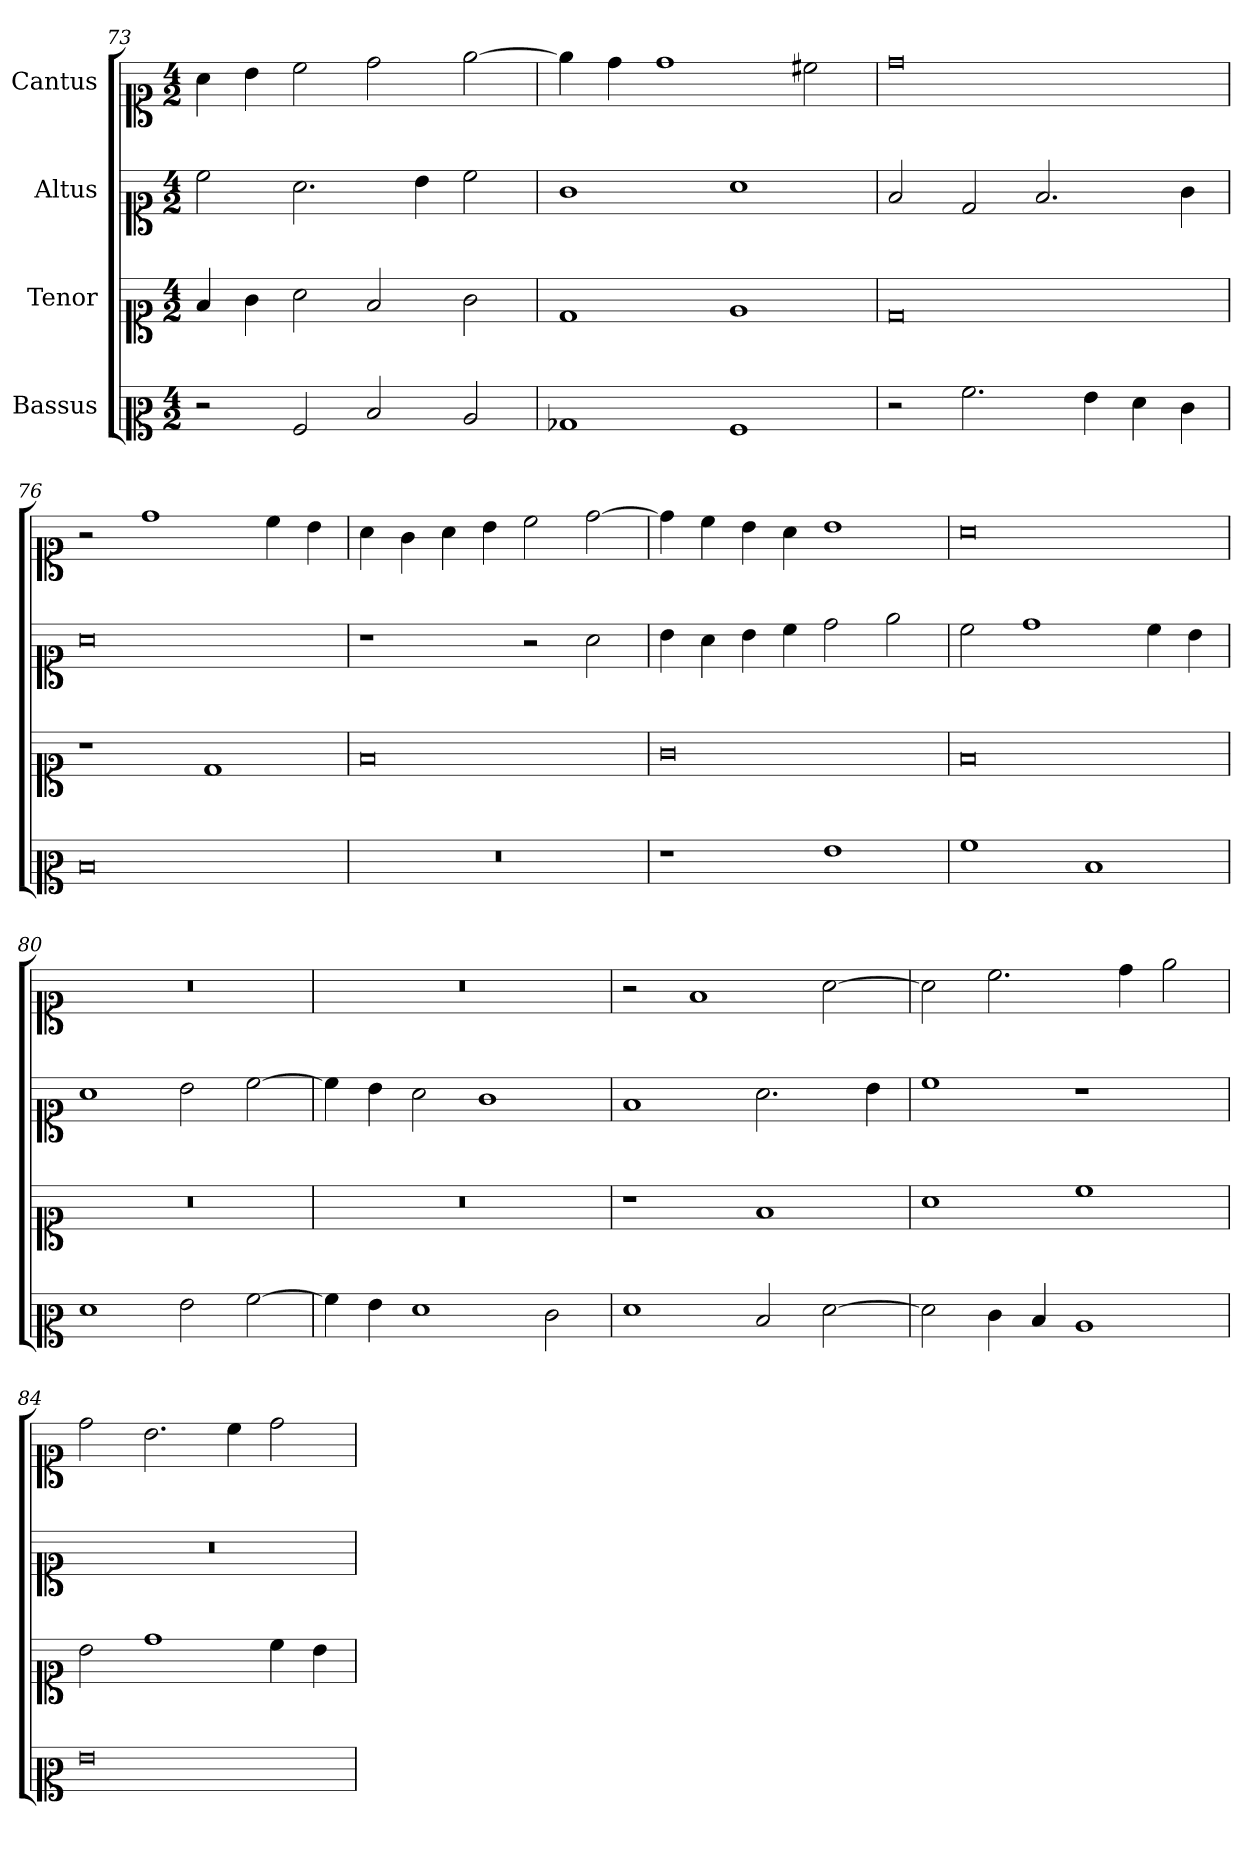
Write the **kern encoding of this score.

**kern	**kern	**kern	**kern
*part4	*part3	*part2	*part1
*staff4	*staff3	*staff2	*staff1
*I"Bassus	*I"Tenor	*I"Altus	*I"Cantus
*clefC2	*clefC1	*clefC1	*clefC1
*k[]	*k[]	*k[]	*k[]
*M4/2	*M4/2	*M4/2	*M4/2
=73	=73	=73	=73
2r	4f/	2cc\	4a\
.	4g\	.	4b\
2A/	2a\	2.a\	2cc\
2d/	2f/	.	2dd\
.	.	4b\	.
2c/	2g\	2cc\	[2ee\
=74	=74	=74	=74
1B-X/	1d/	1g\	4ee\]
.	.	.	4dd\
.	.	.	1dd\
1A/	1e/	1a\	.
.	.	.	2cc#X\
=75	=75	=75	=75
2r	0d/	2f/	0dd\
2.a\	.	2d/	.
.	.	2.f/	.
4g\	.	.	.
4f\	.	.	.
4e\	.	4g\	.
=76	=76	=76	=76
0d/	1r	0a\	2r
.	.	.	1dd\
.	1d/	.	.
.	.	.	4cc\
.	.	.	4b\
=77	=77	=77	=77
0r	0f/	1r	4a\
.	.	.	4g\
.	.	.	4a\
.	.	.	4b\
.	.	2r	2cc\
.	.	2a\	[2dd\
=78	=78	=78	=78
1r	0g\	4b\	4dd\]
.	.	4a\	4cc\
.	.	4b\	4b\
.	.	4cc\	4a\
1g\	.	2dd\	1b\
.	.	2ee\	.
=79	=79	=79	=79
1a\	0f/	2cc\	0a\
.	.	1dd\	.
1d/	.	.	.
.	.	4cc\	.
.	.	4b\	.
=80	=80	=80	=80
1f\	0r	1a\	0r
2g\	.	2b\	.
[2a\	.	[2cc\	.
=81	=81	=81	=81
4a\]	0r	4cc\]	0r
4g\	.	4b\	.
1f\	.	2a\	.
.	.	1g\	.
2e\	.	.	.
=82	=82	=82	=82
1f\	1r	1f/	2r
.	.	.	1f/
2d/	1f/	2.a\	.
[2f\	.	.	[2a\
.	.	4b\	.
=83	=83	=83	=83
2f\]	1a\	1cc\	2a\]
4e\	.	.	2.cc\
4d/	.	.	.
1c/	1cc\	1r	.
.	.	.	4dd\
.	.	.	2ee\
=84	=84	=84	=84
0g\	2b\	0r	2dd\
.	1dd\	.	2.b\
.	.	.	4cc\
.	4cc\	.	2dd\
.	4b\	.	.
=	=	=	=
*-	*-	*-	*-
